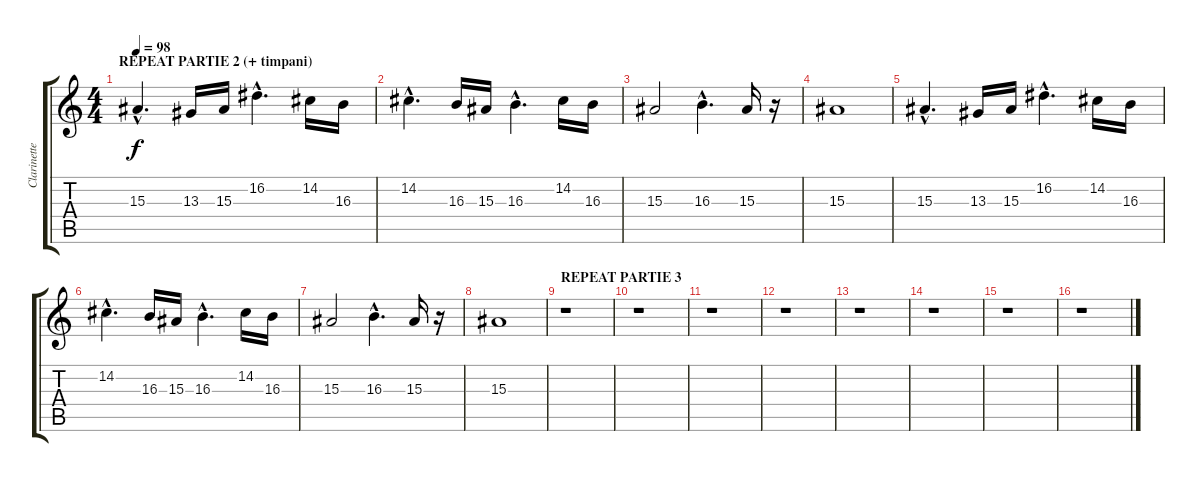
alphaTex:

\track ("Clarinette" "Clarinette") {instrument clarinet}
\staff {score tabs}
\tuning (E4 B3 G3 D3 A2 E2) {hide}
\ts (4 4)
\section ("" "REPEAT PARTIE 2 (+ timpani)")
\tempo 98
\clef g2
\ks c
15.3{hac}.4{d dy f} 13.3.16 15.3.16 16.2{hac}.4{d} 14.2.16 16.3.16 |
14.2{hac}.4{d} 16.3.16 15.3.16 16.3{hac}.4{d} 14.2.16 16.3.16 |
15.3.2 16.3{hac}.4{d} 15.3.16 r.16 |
15.3.1 |
15.3{hac}.4{d} 13.3.16 15.3.16 16.2{hac}.4{d} 14.2.16 16.3.16 |
14.2{hac}.4{d} 16.3.16 15.3.16 16.3{hac}.4{d} 14.2.16 16.3.16 |
15.3.2 16.3{hac}.4{d} 15.3.16 r.16 |
15.3.1 |
\section ("" "REPEAT PARTIE 3")
r.1 |
r.1 |
r.1 |
r.1 |
r.1 |
r.1 |
r.1 |
r.1
